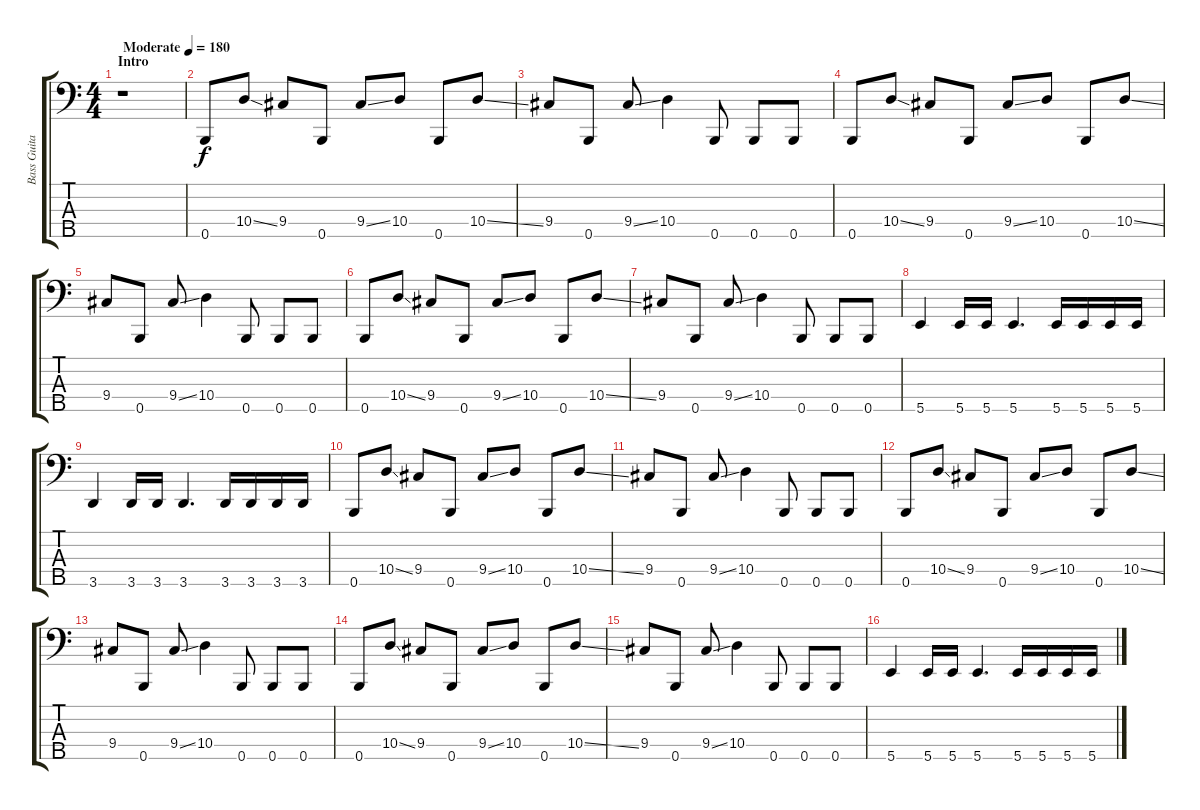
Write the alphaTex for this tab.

\track ("Bass Guitar" "Bass Guita") {instrument electricbassfinger}
\staff {score tabs}
\tuning (G2 D2 A1 E1 B0) {hide}
\ts (4 4)
\section ("" "Intro")
\tempo (180 "Moderate")
\clef f4
\ks c
r.1{dy f instrument electricbassfinger} |
0.5.8 10.4{ss}.8 9.4.8 0.5.8 9.4{ss}.8 10.4.8 0.5.8 10.4{ss}.8 |
9.4.8 0.5.8 9.4{ss}.8 10.4.4 0.5.8 0.5.8 0.5.8 |
0.5.8 10.4{ss}.8 9.4.8 0.5.8 9.4{ss}.8 10.4.8 0.5.8 10.4{ss}.8 |
9.4.8 0.5.8 9.4{ss}.8 10.4.4 0.5.8 0.5.8 0.5.8 |
0.5.8 10.4{ss}.8 9.4.8 0.5.8 9.4{ss}.8 10.4.8 0.5.8 10.4{ss}.8 |
9.4.8 0.5.8 9.4{ss}.8 10.4.4 0.5.8 0.5.8 0.5.8 |
5.5.4 5.5.16 5.5.16 5.5.4{d} 5.5.16 5.5.16 5.5.16 5.5.16 |
3.5.4 3.5.16 3.5.16 3.5.4{d} 3.5.16 3.5.16 3.5.16 3.5.16 |
0.5.8 10.4{ss}.8 9.4.8 0.5.8 9.4{ss}.8 10.4.8 0.5.8 10.4{ss}.8 |
9.4.8 0.5.8 9.4{ss}.8 10.4.4 0.5.8 0.5.8 0.5.8 |
0.5.8 10.4{ss}.8 9.4.8 0.5.8 9.4{ss}.8 10.4.8 0.5.8 10.4{ss}.8 |
9.4.8 0.5.8 9.4{ss}.8 10.4.4 0.5.8 0.5.8 0.5.8 |
0.5.8 10.4{ss}.8 9.4.8 0.5.8 9.4{ss}.8 10.4.8 0.5.8 10.4{ss}.8 |
9.4.8 0.5.8 9.4{ss}.8 10.4.4 0.5.8 0.5.8 0.5.8 |
5.5.4 5.5.16 5.5.16 5.5.4{d} 5.5.16 5.5.16 5.5.16 5.5.16
